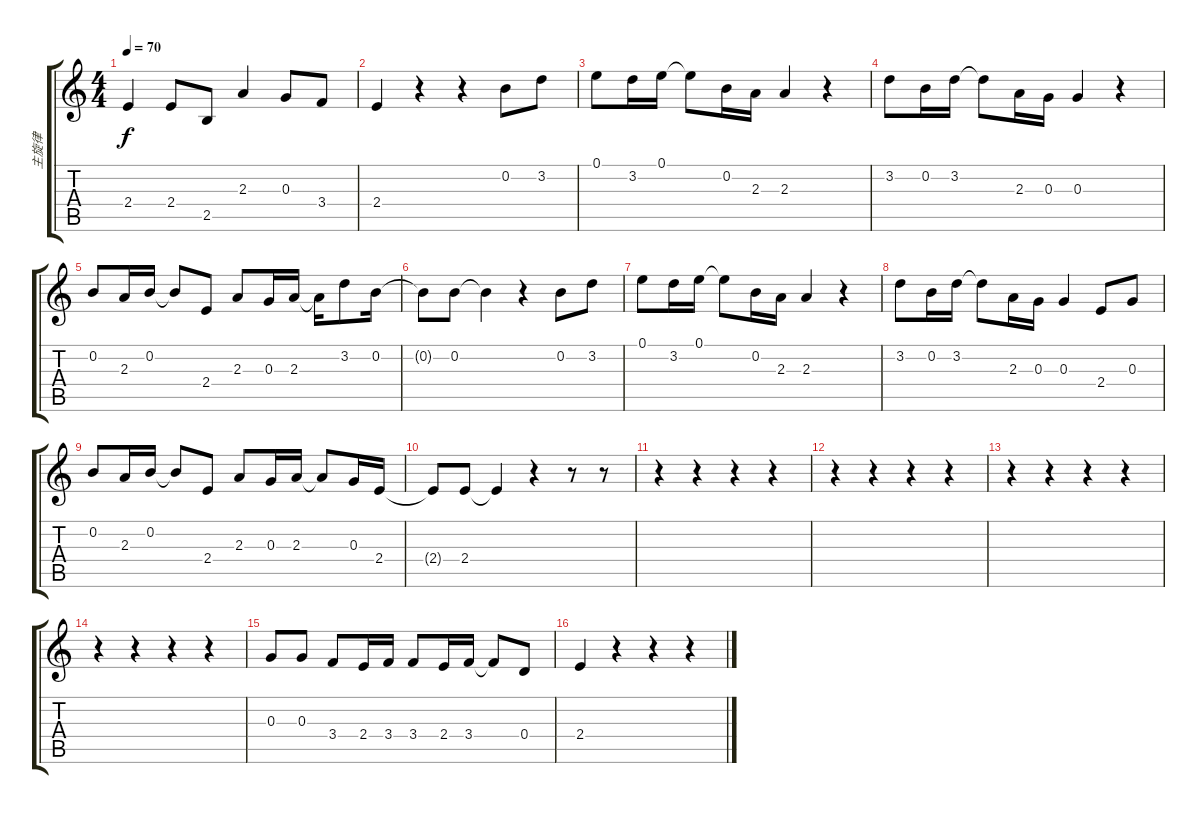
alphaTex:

\track ("主旋律" "主旋律") {instrument electricguitarjazz}
\staff {score tabs}
\tuning (E4 B3 G3 D3 A2 E2) {hide}
\ts (4 4)
\tempo 70
\clef g2
\ks c
2.4.4{dy f} 2.4.8 2.5.8 2.3.4 0.3.8 3.4.8 |
2.4.4 r.4 r.4 0.2.8 3.2.8 |
0.1.8 3.2.16 0.1.16 0.1{t}.8 0.2.16 2.3.16 2.3.4 r.4 |
3.2.8 0.2.16 3.2.16 3.2{t}.8 2.3.16 0.3.16 0.3.4 r.4 |
0.2.8 2.3.16 0.2.16 0.2{t}.8 2.4.8 2.3.8 0.3.16 2.3.16 2.3{t}.16 3.2.8 0.2.16 |
0.2{t}.8 0.2.8 0.2{t}.4 r.4 0.2.8 3.2.8 |
0.1.8 3.2.16 0.1.16 0.1{t}.8 0.2.16 2.3.16 2.3.4 r.4 |
3.2.8 0.2.16 3.2.16 3.2{t}.8 2.3.16 0.3.16 0.3.4 2.4.8 0.3.8 |
0.2.8 2.3.16 0.2.16 0.2{t}.8 2.4.8 2.3.8 0.3.16 2.3.16 2.3{t}.8 0.3.16 2.4.16 |
2.4{t}.8 2.4.8 2.4{t}.4 r.4 r.8 r.8 |
r.4 r.4 r.4 r.4 |
r.4 r.4 r.4 r.4 |
r.4 r.4 r.4 r.4 |
r.4 r.4 r.4 r.4 |
0.3.8 0.3.8 3.4.8 2.4.16 3.4.16 3.4.8 2.4.16 3.4.16 3.4{t}.8 0.4.8 |
2.4.4 r.4 r.4 r.4
